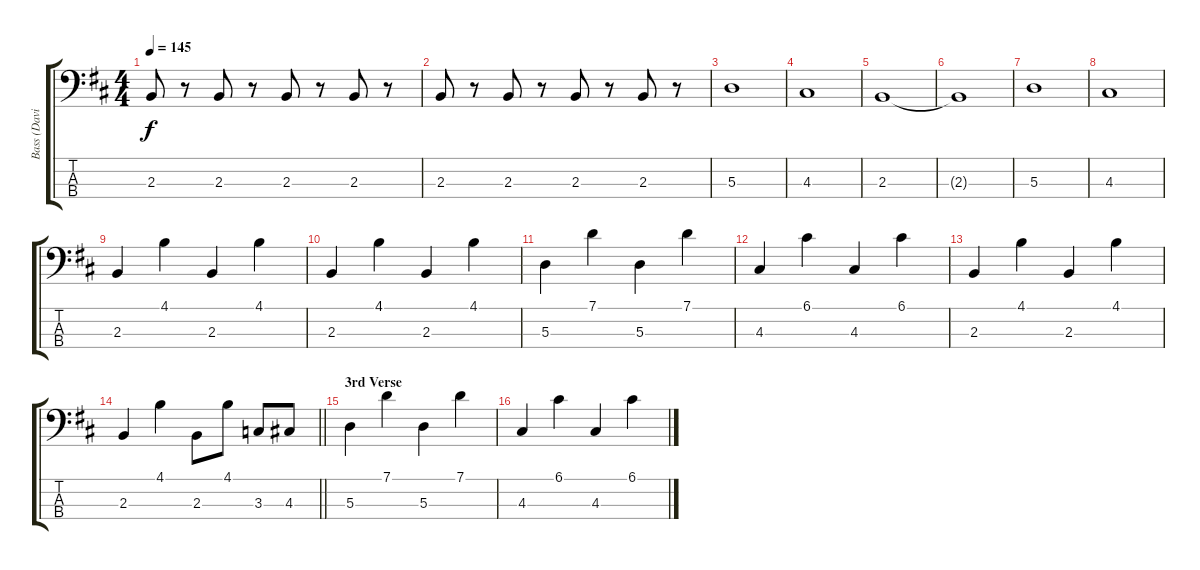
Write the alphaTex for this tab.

\track ("Bass (David Jay)" "Bass (Davi") {instrument electricbassfinger}
\staff {score tabs}
\tuning (G2 D2 A1 E1) {hide}
\ts (4 4)
\tempo 145
\clef f4
\ks d
2.3.8{dy f} r.8 2.3.8 r.8 2.3.8 r.8 2.3.8 r.8 |
2.3.8 r.8 2.3.8 r.8 2.3.8 r.8 2.3.8 r.8 |
5.3.1 |
4.3.1 |
2.3.1 |
2.3{t}.1 |
5.3.1 |
4.3.1 |
2.3.4 4.1.4 2.3.4 4.1.4 |
2.3.4 4.1.4 2.3.4 4.1.4 |
5.3.4 7.1.4 5.3.4 7.1.4 |
4.3.4 6.1.4 4.3.4 6.1.4 |
2.3.4 4.1.4 2.3.4 4.1.4 |
\barLineRight lightlight
2.3.4 4.1.4 2.3.8 4.1.8 3.3.8 4.3.8 |
\section ("" "3rd Verse")
5.3.4 7.1.4 5.3.4 7.1.4 |
4.3.4 6.1.4 4.3.4 6.1.4
